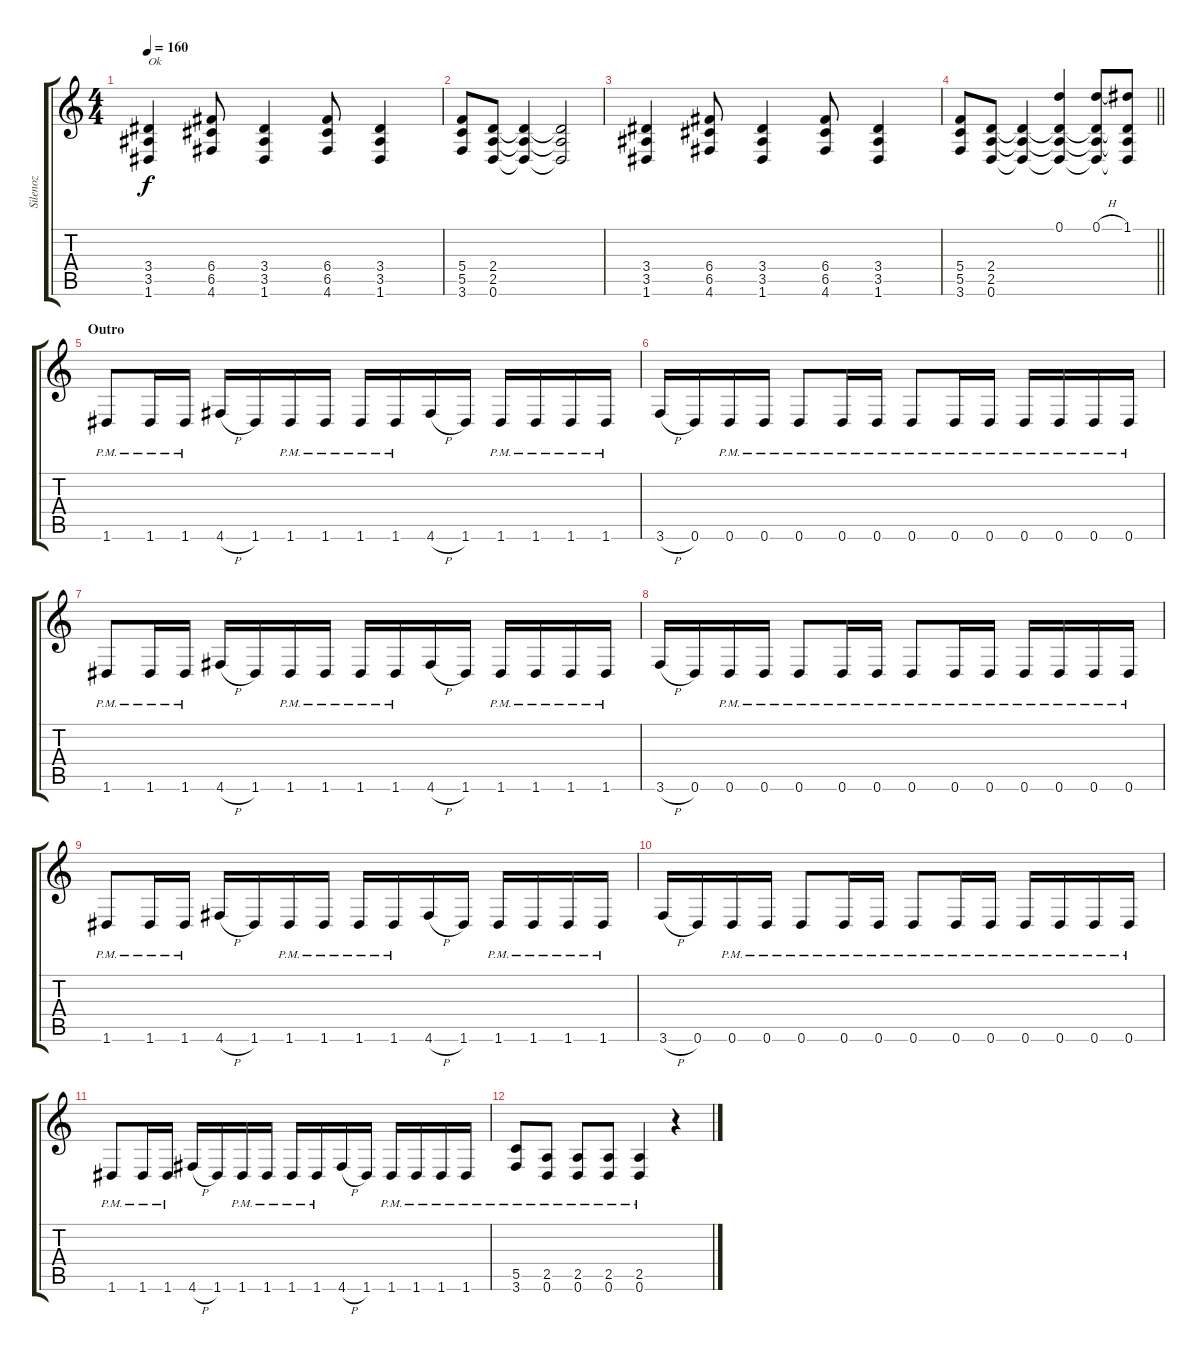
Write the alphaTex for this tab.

\track ("Silenoz" "Silenoz") {instrument distortionguitar}
\staff {score tabs}
\tuning (D4 A3 F3 C3 G2 D2) {hide}
\ts (4 4)
\tempo 160
\clef g2
\ks c
(3.4 3.5 1.6).4{txt "Ok" dy f} (6.4 6.5 4.6).8 (3.4 3.5 1.6).4 (6.4 6.5 4.6).8 (3.4 3.5 1.6).4 |
(5.4 5.5 3.6).8 (2.4 2.5 0.6).8 (2.4{t} 2.5{t} 0.6{t}).4 (2.4{t} 2.5{t} 0.6{t}).2 |
(3.4 3.5 1.6).4 (6.4 6.5 4.6).8 (3.4 3.5 1.6).4 (6.4 6.5 4.6).8 (3.4 3.5 1.6).4 |
\barLineRight lightlight
(5.4 5.5 3.6).8 (2.4 2.5 0.6).8 (2.4{t} 2.5{t} 0.6{t}).4 (0.1 2.4{t} 2.5{t} 0.6{t}).4 (0.1{h} 2.4{t} 2.5{t} 0.6{t}).8 (1.1 2.4{t} 2.5{t} 0.6{t}).8 |
\section ("" "Outro")
1.6{pm}.8 1.6{pm}.16 1.6{pm}.16 4.6{h}.16 1.6.16 1.6{pm}.16 1.6{pm}.16 1.6{pm}.16 1.6{pm}.16 4.6{h}.16 1.6.16 1.6{pm}.16 1.6{pm}.16 1.6{pm}.16 1.6{pm}.16 |
3.6{h}.16 0.6.16 0.6{pm}.16 0.6{pm}.16 0.6{pm}.8 0.6{pm}.16 0.6{pm}.16 0.6{pm}.8 0.6{pm}.16 0.6{pm}.16 0.6{pm}.16 0.6{pm}.16 0.6{pm}.16 0.6{pm}.16 |
1.6{pm}.8 1.6{pm}.16 1.6{pm}.16 4.6{h}.16 1.6.16 1.6{pm}.16 1.6{pm}.16 1.6{pm}.16 1.6{pm}.16 4.6{h}.16 1.6.16 1.6{pm}.16 1.6{pm}.16 1.6{pm}.16 1.6{pm}.16 |
3.6{h}.16 0.6.16 0.6{pm}.16 0.6{pm}.16 0.6{pm}.8 0.6{pm}.16 0.6{pm}.16 0.6{pm}.8 0.6{pm}.16 0.6{pm}.16 0.6{pm}.16 0.6{pm}.16 0.6{pm}.16 0.6{pm}.16 |
1.6{pm}.8 1.6{pm}.16 1.6{pm}.16 4.6{h}.16 1.6.16 1.6{pm}.16 1.6{pm}.16 1.6{pm}.16 1.6{pm}.16 4.6{h}.16 1.6.16 1.6{pm}.16 1.6{pm}.16 1.6{pm}.16 1.6{pm}.16 |
3.6{h}.16 0.6.16 0.6{pm}.16 0.6{pm}.16 0.6{pm}.8 0.6{pm}.16 0.6{pm}.16 0.6{pm}.8 0.6{pm}.16 0.6{pm}.16 0.6{pm}.16 0.6{pm}.16 0.6{pm}.16 0.6{pm}.16 |
1.6{pm}.8 1.6{pm}.16 1.6{pm}.16 4.6{h}.16 1.6.16 1.6{pm}.16 1.6{pm}.16 1.6{pm}.16 1.6{pm}.16 4.6{h}.16 1.6.16 1.6{pm}.16 1.6{pm}.16 1.6{pm}.16 1.6{pm}.16 |
(5.5{pm} 3.6{pm}).8 (2.5{pm} 0.6{pm}).8 (2.5{pm} 0.6{pm}).8 (2.5{pm} 0.6{pm}).8 (2.5{pm} 0.6{pm}).4 r.4
